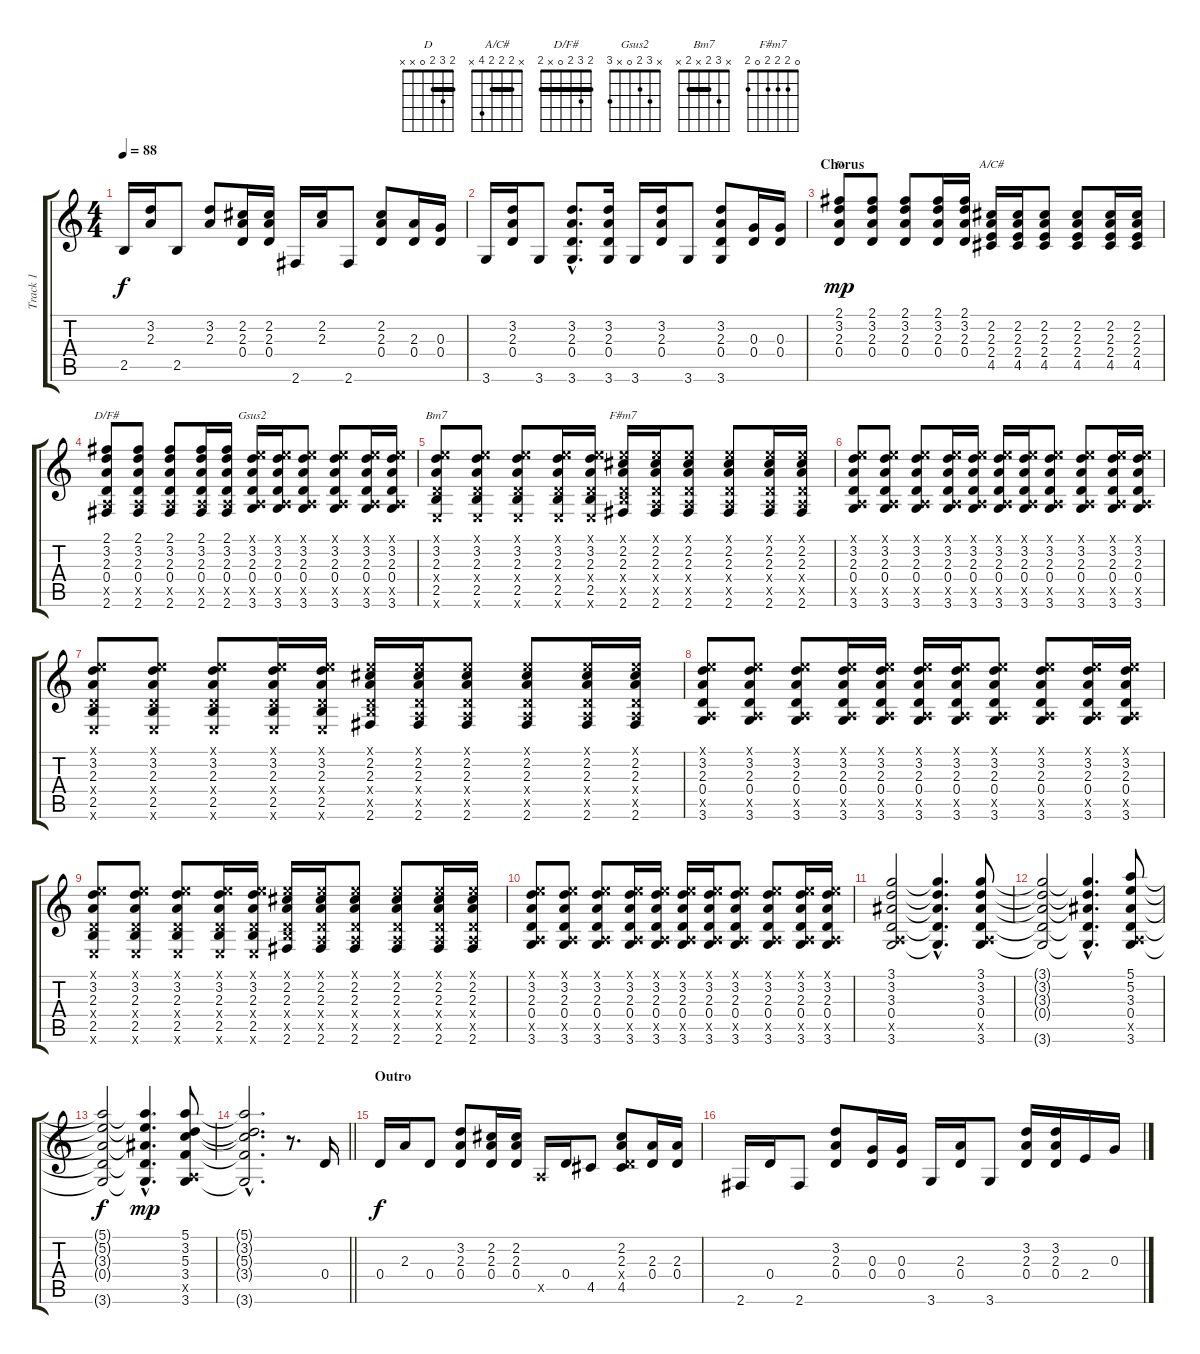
\track ("Track 1" "Track 1") {instrument acousticguitarsteel}
\staff {score tabs}
\tuning (E4 B3 G3 D3 A2 E2) {hide}
\chord ("D" 2 3 2 0 x x) {barre 2}
\chord ("A/C#" x 2 2 2 4 x) {barre 2}
\chord ("D/F#" 2 3 2 0 x 2) {barre 2}
\chord ("Gsus2" x 3 2 0 x 3)
\chord ("Bm7" x 3 2 x 2 x) {barre 2}
\chord ("F#m7" 0 2 2 2 0 2)
\ts (4 4)
\tempo 88
\clef g2
\ks c
2.5.16{dy f} (3.2 2.3).16 2.5.8 (3.2 2.3).8 (2.2 2.3 0.4).16 (2.2 2.3 0.4).16 2.6.16 (2.2 2.3).16 2.6.8 (2.2 2.3 0.4).8 (2.3 0.4).16 (0.3 0.4).16 |
3.6.16 (3.2 2.3 0.4).16 3.6.8 (3.2{hac} 2.3{hac} 0.4{hac} 3.6{hac}).8{d} (3.2 2.3 0.4 3.6).16 3.6.16 (3.2 2.3 0.4).16 3.6.8 (3.2 2.3 0.4 3.6).8 (0.3 0.4).16 (0.3 0.4).16 |
\section ("" "Chorus")
(2.1 3.2 2.3 0.4).8{ch "D" dy mp} (2.1 3.2 2.3 0.4).8 (2.1 3.2 2.3 0.4).8 (2.1 3.2 2.3 0.4).16 (2.1 3.2 2.3 0.4).16 (2.2 2.3 2.4 4.5).16{ch "A/C#"} (2.2 2.3 2.4 4.5).16 (2.2 2.3 2.4 4.5).8 (2.2 2.3 2.4 4.5).8 (2.2 2.3 2.4 4.5).16 (2.2 2.3 2.4 4.5).16 |
(2.1 3.2 2.3 0.4 0.5{x} 2.6).8{ch "D/F#"} (2.1 3.2 2.3 0.4 0.5{x} 2.6).8 (2.1 3.2 2.3 0.4 0.5{x} 2.6).8 (2.1 3.2 2.3 0.4 0.5{x} 2.6).16 (2.1 3.2 2.3 0.4 0.5{x} 2.6).16 (0.1{x} 3.2 2.3 0.4 0.5{x} 3.6).16{ch "Gsus2"} (0.1{x} 3.2 2.3 0.4 0.5{x} 3.6).16 (0.1{x} 3.2 2.3 0.4 0.5{x} 3.6).8 (0.1{x} 3.2 2.3 0.4 0.5{x} 3.6).8 (0.1{x} 3.2 2.3 0.4 0.5{x} 3.6).16 (0.1{x} 3.2 2.3 0.4 0.5{x} 3.6).16 |
(0.1{x} 3.2 2.3 0.4{x} 2.5 0.6{x}).8{ch "Bm7"} (0.1{x} 3.2 2.3 0.4{x} 2.5 0.6{x}).8 (0.1{x} 3.2 2.3 0.4{x} 2.5 0.6{x}).8 (0.1{x} 3.2 2.3 0.4{x} 2.5 0.6{x}).16 (0.1{x} 3.2 2.3 0.4{x} 2.5 0.6{x}).16 (0.1{x} 2.2 2.3 0.4{x} 2.5{x} 2.6).16{ch "F#m7"} (0.1{x} 2.2 2.3 0.4{x} 0.5{x} 2.6).16 (0.1{x} 2.2 2.3 0.4{x} 0.5{x} 2.6).8 (0.1{x} 2.2 2.3 0.4{x} 0.5{x} 2.6).8 (0.1{x} 2.2 2.3 0.4{x} 0.5{x} 2.6).16 (0.1{x} 2.2 2.3 0.4{x} 0.5{x} 2.6).16 |
(0.1{x} 3.2 2.3 0.4 0.5{x} 3.6).8 (0.1{x} 3.2 2.3 0.4 0.5{x} 3.6).8 (0.1{x} 3.2 2.3 0.4 0.5{x} 3.6).8 (0.1{x} 3.2 2.3 0.4 0.5{x} 3.6).16 (0.1{x} 3.2 2.3 0.4 0.5{x} 3.6).16 (0.1{x} 3.2 2.3 0.4 0.5{x} 3.6).16 (0.1{x} 3.2 2.3 0.4 0.5{x} 3.6).16 (0.1{x} 3.2 2.3 0.4 0.5{x} 3.6).8 (0.1{x} 3.2 2.3 0.4 0.5{x} 3.6).8 (0.1{x} 3.2 2.3 0.4 0.5{x} 3.6).16 (0.1{x} 3.2 2.3 0.4 0.5{x} 3.6).16 |
(0.1{x} 3.2 2.3 0.4{x} 2.5 0.6{x}).8 (0.1{x} 3.2 2.3 0.4{x} 2.5 0.6{x}).8 (0.1{x} 3.2 2.3 0.4{x} 2.5 0.6{x}).8 (0.1{x} 3.2 2.3 0.4{x} 2.5 0.6{x}).16 (0.1{x} 3.2 2.3 0.4{x} 2.5 0.6{x}).16 (0.1{x} 2.2 2.3 0.4{x} 2.5{x} 2.6).16 (0.1{x} 2.2 2.3 0.4{x} 0.5{x} 2.6).16 (0.1{x} 2.2 2.3 0.4{x} 0.5{x} 2.6).8 (0.1{x} 2.2 2.3 0.4{x} 0.5{x} 2.6).8 (0.1{x} 2.2 2.3 0.4{x} 0.5{x} 2.6).16 (0.1{x} 2.2 2.3 0.4{x} 0.5{x} 2.6).16 |
(0.1{x} 3.2 2.3 0.4 0.5{x} 3.6).8 (0.1{x} 3.2 2.3 0.4 0.5{x} 3.6).8 (0.1{x} 3.2 2.3 0.4 0.5{x} 3.6).8 (0.1{x} 3.2 2.3 0.4 0.5{x} 3.6).16 (0.1{x} 3.2 2.3 0.4 0.5{x} 3.6).16 (0.1{x} 3.2 2.3 0.4 0.5{x} 3.6).16 (0.1{x} 3.2 2.3 0.4 0.5{x} 3.6).16 (0.1{x} 3.2 2.3 0.4 0.5{x} 3.6).8 (0.1{x} 3.2 2.3 0.4 0.5{x} 3.6).8 (0.1{x} 3.2 2.3 0.4 0.5{x} 3.6).16 (0.1{x} 3.2 2.3 0.4 0.5{x} 3.6).16 |
(0.1{x} 3.2 2.3 0.4{x} 2.5 0.6{x}).8 (0.1{x} 3.2 2.3 0.4{x} 2.5 0.6{x}).8 (0.1{x} 3.2 2.3 0.4{x} 2.5 0.6{x}).8 (0.1{x} 3.2 2.3 0.4{x} 2.5 0.6{x}).16 (0.1{x} 3.2 2.3 0.4{x} 2.5 0.6{x}).16 (0.1{x} 2.2 2.3 0.4{x} 2.5{x} 2.6).16 (0.1{x} 2.2 2.3 0.4{x} 0.5{x} 2.6).16 (0.1{x} 2.2 2.3 0.4{x} 0.5{x} 2.6).8 (0.1{x} 2.2 2.3 0.4{x} 0.5{x} 2.6).8 (0.1{x} 2.2 2.3 0.4{x} 0.5{x} 2.6).16 (0.1{x} 2.2 2.3 0.4{x} 0.5{x} 2.6).16 |
(0.1{x} 3.2 2.3 0.4 0.5{x} 3.6).8 (0.1{x} 3.2 2.3 0.4 0.5{x} 3.6).8 (0.1{x} 3.2 2.3 0.4 0.5{x} 3.6).8 (0.1{x} 3.2 2.3 0.4 0.5{x} 3.6).16 (0.1{x} 3.2 2.3 0.4 0.5{x} 3.6).16 (0.1{x} 3.2 2.3 0.4 0.5{x} 3.6).16 (0.1{x} 3.2 2.3 0.4 0.5{x} 3.6).16 (0.1{x} 3.2 2.3 0.4 0.5{x} 3.6).8 (0.1{x} 3.2 2.3 0.4 0.5{x} 3.6).8 (0.1{x} 3.2 2.3 0.4 0.5{x} 3.6).16 (0.1{x} 3.2 2.3 0.4 0.5{x} 3.6).16 |
(3.1 3.2 3.3 0.4 0.5{x} 3.6).2 (3.1{hac t} 3.2{hac t} 3.3{hac t} 0.4{hac t} 3.6{hac t}).4{d} (3.1 3.2 3.3 0.4 0.5{x} 3.6).8 |
(3.1{t} 3.2{t} 3.3{t} 0.4{t} 3.6{t}).2 (3.1{hac t} 3.2{hac t} 3.3{hac t} 0.4{hac t} 3.6{hac t}).4{d} (5.1 5.2 3.3 0.4 0.5{x} 3.6).8 |
(5.1{t} 5.2{t} 3.3{t} 0.4{t} 3.6{t}).2{dy f} (5.1{hac t} 5.2{hac t} 3.3{hac t} 0.4{hac t} 3.6{hac t}).4{d dy mp} (5.1 3.2 5.3 3.4 0.5{x} 3.6).8 |
\barLineRight lightlight
(5.1{hac t} 3.2{hac t} 5.3{hac t} 3.4{hac t} 3.6{hac t}).2{d} r.8{d} 0.4.16 |
\section ("" "Outro")
0.4.16{dy f} 2.3.16 0.4.8 (3.2 2.3 0.4).8 (2.2 2.3 0.4).16 (2.2 2.3 0.4).16 0.5{x}.16 0.4.16 4.5.8 (2.2 2.3 0.4{x} 4.5).8 (2.3 0.4).16 (2.3 0.4).16 |
2.6.16 0.4.16 2.6.8 (3.2 2.3 0.4).8 (0.3 0.4).16 (0.3 0.4).16 3.6.16 (2.3 0.4).16 3.6.8 (3.2 2.3 0.4).16 (3.2 2.3 0.4).16 2.4.16 0.3.16
